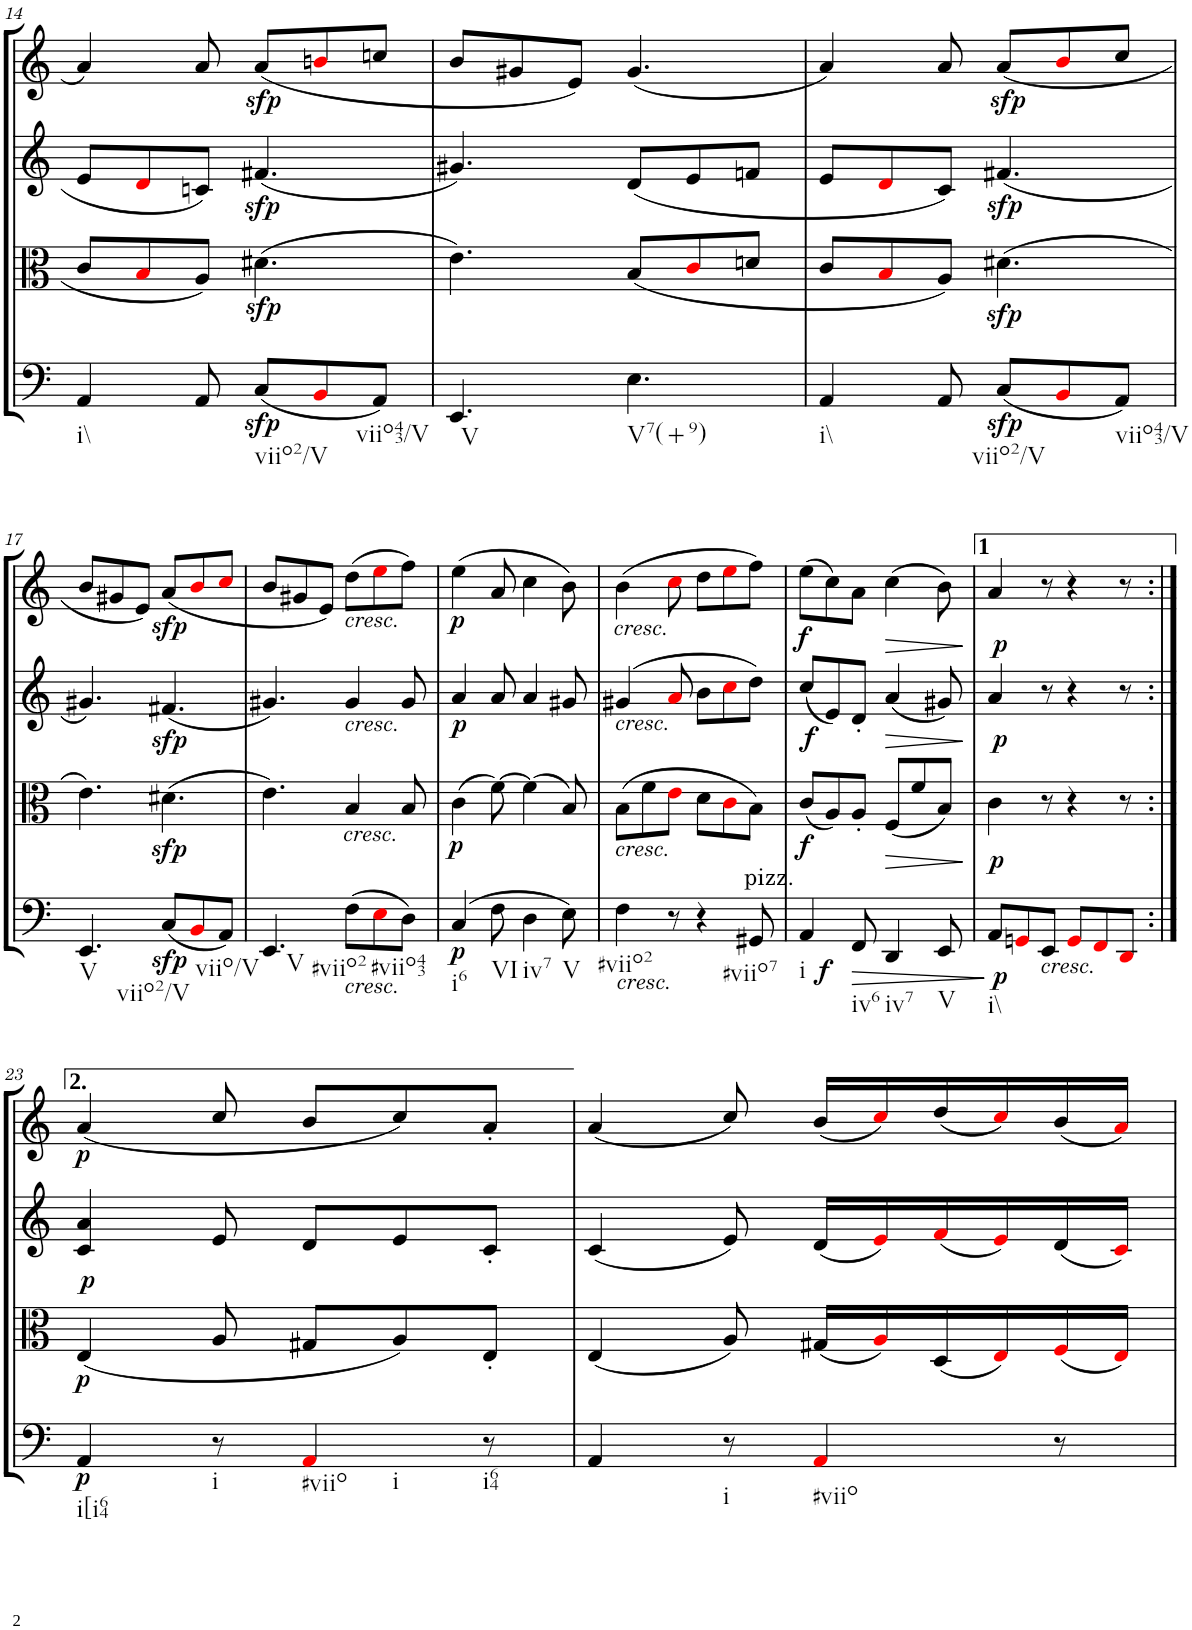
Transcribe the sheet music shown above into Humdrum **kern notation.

**kern	**dynam	**kern	**dynam	**kern	**dynam	**kern	**dynam
*part4	*part4	*part3	*part3	*part2	*part2	*part1	*part1
*staff4	*staff4	*staff3	*staff3	*staff2	*staff2	*staff1	*staff1
*I"Cello	*	*I"Viola	*	*I"2nd Violin	*	*I"1st Violin	*
*	*	*I'Vla	*	*I'Vln	*	*I'Vln	*
!!LO:PB:g=z
*clefF4	*	*clefC3	*	*clefG2	*	*clefG2	*
*k[]	*	*k[]	*	*k[]	*	*k[]	*
*M6/8	*	*M6/8	*	*M6/8	*	*M6/8	*
=14	=14	=14	=14	=14	=14	=14	=14
!LO:TX:b:t=i\\	!	!	!	!	!	!	!
4AA/	.	8c/L	.	8e/L	.	4a/	.
.	.	8Bi/	.	8di/	.	.	.
8AA/	.	8A/J	.	8cn/J	.	8a/	.
!LO:TX:b:t=viio2/V	!	!	!	!	!	!	!
!	!LO:DY:b	!	!LO:DY:b	!	!LO:DY:b	!	!LO:DY:b
(8C/L	sfp	(4.d#X\	sfp	(4.f#X/	sfp	(8a/L	sfp
8BBi/	.	.	.	.	.	8bni/	.
!LO:TX:b:t=viio43/V	!	!	!	!	!	!	!
8AA/J)	.	.	.	.	.	8ccn/J	.
=15	=15	=15	=15	=15	=15	=15	=15
!LO:TX:b:t=V	!	!	!	!	!	!	!
4.EE/	.	4.e\)	.	4.g#X/)	.	8b/L	.
.	.	.	.	.	.	8g#X/	.
.	.	.	.	.	.	8e/J)	.
!LO:TX:b:t=V7(+9)	!	!	!	!	!	!	!
4.E\	.	(8B/L	.	(8d/L	.	(4.g#/	.
.	.	8ci/	.	8e/	.	.	.
.	.	8dn/J	.	8fn/J	.	.	.
=16	=16	=16	=16	=16	=16	=16	=16
!LO:TX:b:t=i\\	!	!	!	!	!	!	!
4AA/	.	8c/L	.	8e/L	.	4a/)	.
.	.	8Bi/	.	8di/	.	.	.
8AA/	.	8A/J)	.	8c/J)	.	8a/	.
!LO:TX:b:t=viio2/V	!	!	!	!	!	!	!
!	!LO:DY:b	!	!LO:DY:b	!	!LO:DY:b	!	!LO:DY:b
(8C/L	sfp	(4.d#X\	sfp	(4.f#X/	sfp	(8a/L	sfp
8BBi/	.	.	.	.	.	8bi/	.
!LO:TX:b:t=viio43/V	!	!	!	!	!	!	!
8AA/J)	.	.	.	.	.	8cc/J	.
!!LO:LB:g=z
=17	=17	=17	=17	=17	=17	=17	=17
!LO:TX:b:t=V	!	!	!	!	!	!	!
4.EE/	.	4.e\)	.	4.g#X/)	.	8b/L	.
.	.	.	.	.	.	8g#X/	.
.	.	.	.	.	.	8e/J)	.
!LO:TX:b:t=viio2/V	!	!	!	!	!	!	!
!	!LO:DY:b	!	!LO:DY:b	!	!LO:DY:b	!	!LO:DY:b
(8C/L	sfp	(4.d#X\	sfp	(4.f#X/	sfp	(8a/L	sfp
8BBi/	.	.	.	.	.	8bi/	.
!LO:TX:b:t=viio/V	!	!	!	!	!	!	!
8AA/J)	.	.	.	.	.	8cci/J	.
=18	=18	=18	=18	=18	=18	=18	=18
!LO:TX:b:t=V	!	!	!	!	!	!	!
4.EE/	.	4.e\)	.	4.g#X/)	.	8b/L	.
.	.	.	.	.	.	8g#X/	.
.	.	.	.	.	.	8e/J)	.
!	!	!	!	!	!	!LO:TX:b:i:t=cresc.	!
!	!	!	!	!LO:TX:b:i:t=cresc.	!	!	!
!	!	!LO:TX:b:i:t=cresc.	!	!	!	!	!
!LO:TX:b:i:t=cresc.	!	!	!	!	!	!	!
!LO:TX:b:t=#viio2	!	!	!	!	!	!	!
(8F\L	.	4B/	.	4g#/	.	(8dd\L	.
8Ei\	.	.	.	.	.	8eei\	.
!LO:TX:b:t=#viio43	!	!	!	!	!	!	!
8D\J)	.	8B/	.	8g#/	.	8ff\J)	.
=19	=19	=19	=19	=19	=19	=19	=19
!LO:TX:b:t=i6	!	!	!	!	!	!	!
!	!LO:DY:b	!	!LO:DY:b	!	!LO:DY:b	!	!LO:DY:b
(4C/	p	(4c\	p	4a/	p	(4ee\	p
!LO:TX:b:t=VI	!	!	!	!	!	!	!
8F\	.	[8f\)	.	8a/	.	8a/	.
!LO:TX:b:t=iv7	!	!	!	!	!	!	!
4D\	.	(4f\]	.	4a/	.	4cc\	.
!LO:TX:b:t=V	!	!	!	!	!	!	!
8E\)	.	8B/)	.	8g#X/	.	8b\)	.
=20	=20	=20	=20	=20	=20	=20	=20
!	!	!	!	!	!	!LO:TX:b:i:t=cresc.	!
!	!	!	!	!LO:TX:b:i:t=cresc.	!	!	!
!	!	!LO:TX:b:i:t=cresc.	!	!	!	!	!
!LO:TX:b:i:t=cresc.	!	!	!	!	!	!	!
!LO:TX:b:t=#viio2	!	!	!	!	!	!	!
4F\	.	(8B\L	.	(4g#X/	.	(4b\	.
.	.	8f\	.	.	.	.	.
8r	.	8ei\J	.	8ai/	.	8cci\	.
4r	.	8d\L	.	8b\L	.	8dd\L	.
.	.	8ci\	.	8cci\	.	8eei\	.
!LO:TX:a:t=pizz.	!	!	!	!	!	!	!
!LO:TX:b:t=#viio7	!	!	!	!	!	!	!
8GG#X/	.	8B\J)	.	8dd\J)	.	8ff\J)	.
=21	=21	=21	=21	=21	=21	=21	=21
!LO:TX:b:t=i	!	!	!	!	!	!	!
!	!LO:DY:b	!	!LO:DY:b	!	!LO:DY:b	!	!LO:DY:b
4AA/	f	(8c/L	f	(8cc/L	f	(8ee\L	f
.	.	8A/)	.	8e/)	.	8cc\)	.
!LO:TX:b:t=iv6	!	!	!	!	!	!	!
!	!LO:HP:b	!	!	!	!	!	!
8FF/	>	8A'/J	.	8d'/J	.	8a\J	.
!LO:TX:b:t=iv7	!	!	!	!	!	!	!
!	!	!	!LO:HP:b	!	!LO:HP:b	!	!LO:HP:b
4DD/	.	(8F/L	>	(4a/	>	(4cc\	>
.	.	8f/	.	.	.	.	.
!LO:TX:b:t=V	!	!	!	!	!	!	!
8EE/	.	8B/J)	.	8g#X/)	.	8b\)	.
.	]	.	]	.	]	.	]
=22	=22	=22	=22	=22	=22	=22	=22
!LO:TX:b:t=i\\	!	!	!	!	!	!	!
!	!LO:DY:b	!	!LO:DY:b	!	!LO:DY:b	!	!LO:DY:b
8AA/L	p	4c\	p	4a/	p	4a/	p
8GGni/	.	.	.	.	.	.	.
!LO:TX:b:i:t=cresc.	!	!	!	!	!	!	!
8EE/J	.	8r	.	8r	.	8r	.
8GGi/L	.	4r	.	4r	.	4r	.
8FFi/	.	.	.	.	.	.	.
8DDi/J	.	8r	.	8r	.	8r	.
!!LO:LB:g=z
=23:|!	=23:|!	=23:|!	=23:|!	=23:|!	=23:|!	=23:|!	=23:|!
!LO:TX:b:t=i[i64	!	!	!	!	!	!	!
!	!LO:DY:b	!	!LO:DY:b	!	!	!	!
!	!	!	!LO:DY:n=1:a	!	!	!	!LO:DY:b
4AA/	p	(4E/	p p	4c/ 4a/	.	(4a/	p
!LO:TX:b:t=i	!	!	!	!	!	!	!
8r	.	8A/	.	8e/	.	8cc/	.
!LO:TX:b:t=#viio	!	!	!	!	!	!	!
!LO:TX:b:t=i	!	!	!	!	!	!	!
4AAi/	.	8G#X/L	.	8d/L	.	8b/L	.
.	.	8A/)	.	8e/	.	8cc/)	.
!LO:TX:b:t=i64	!	!	!	!	!	!	!
8r	.	8E'/J	.	8c'/J	.	8a'/J	.
=24	=24	=24	=24	=24	=24	=24	=24
4AA/	.	(4E/	.	(4c/	.	(4a/	.
!LO:TX:b:t=i	!	!	!	!	!	!	!
8r	.	8A/)	.	8e/)	.	8cc/)	.
!LO:TX:b:t=#viio	!	!	!	!	!	!	!
4AAi/	.	(16G#X/LL	.	(16d/LL	.	(16b/LL	.
.	.	16Ai/)	.	16ei/)	.	16cci/)	.
.	.	(16D/	.	(16fi/	.	(16dd/	.
.	.	16Ei/)	.	16ei/)	.	16cci/)	.
8r	.	(16Fi/	.	(16d/	.	(16b/	.
.	.	16Ei/JJ)	.	16ci/JJ)	.	16ai/JJ)	.
=	=	=	=	=	=	=	=
*-	*-	*-	*-	*-	*-	*-	*-
